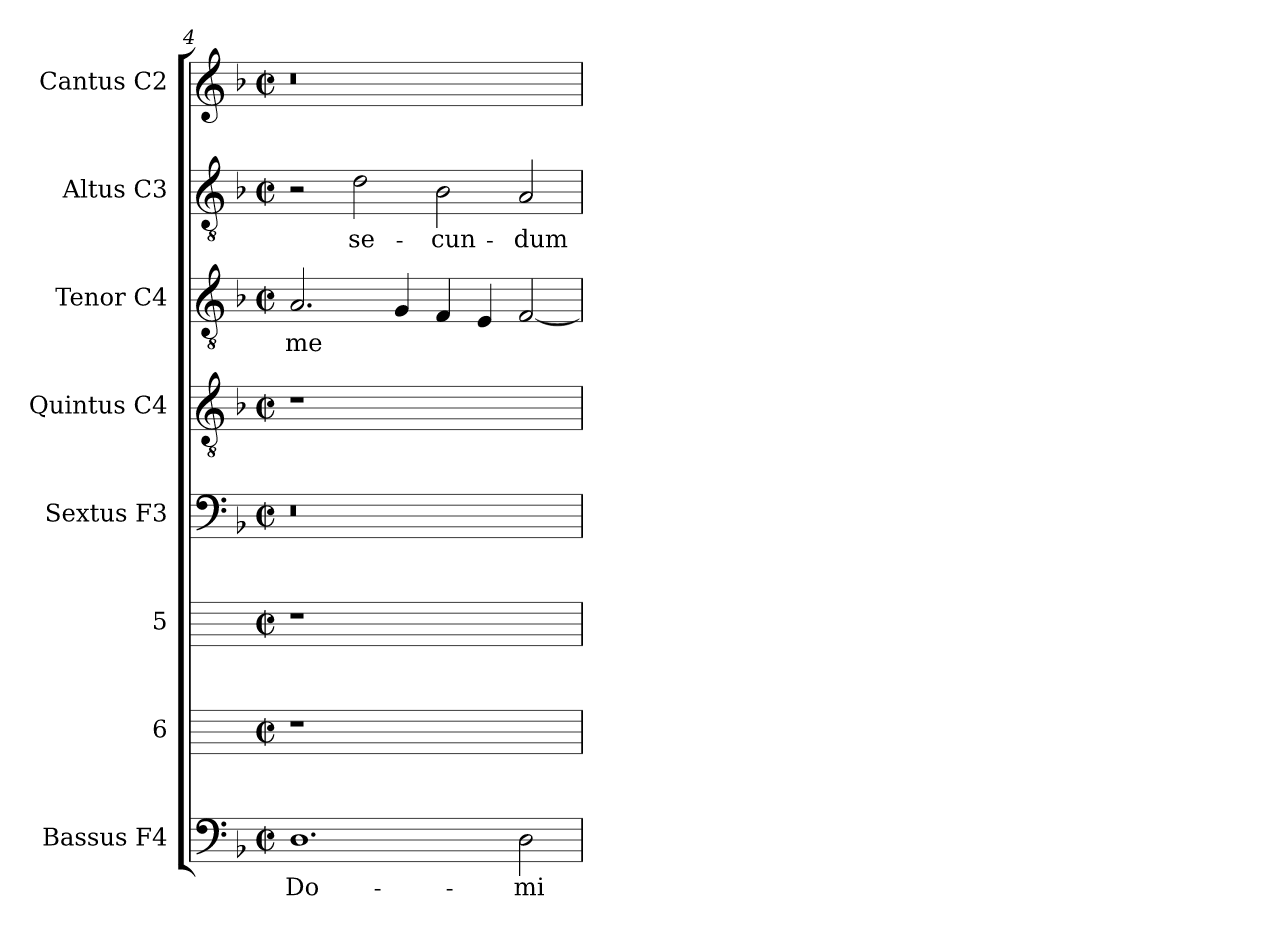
**kern	**text	**kern	**kern	**kern	**kern	**kern	**text	**kern	**text	**kern
*part8	*part8	*part7	*part6	*part5	*part4	*part3	*part3	*part2	*part2	*part1
*staff8	*staff8	*staff7	*staff6	*staff5	*staff4	*staff3	*staff3	*staff2	*staff2	*staff1
*I"Bassus  F4	*	*I"6	*I"5	*I"Sextus  F3	*I"Quintus  C4	*I"Tenor  C4	*	*I"Altus  C3	*	*I"Cantus  C2
*I'B	*	*	*	*	*	*I'T	*	*I'A	*	*I'C
*clefF4	*	*	*	*clefF4	*clefGv2	*clefGv2	*	*clefGv2	*	*clefG2
*k[b-]	*	*k[]	*k[]	*k[b-]	*k[b-]	*k[b-]	*	*k[b-]	*	*k[b-]
*F:	*	*C:	*C:	*F:	*F:	*F:	*	*F:	*	*F:
*M2/2	*	*M2/2	*M2/2	*M2/2	*M2/2	*M2/2	*	*M2/2	*	*M2/2
*met(c|)	*	*met(c|)	*met(c|)	*met(c|)	*met(c|)	*met(c|)	*	*met(c|)	*	*met(c|)
=4	=4	=4	=4	=4	=4	=4	=4	=4	=4	=4
!	!LO:LY:b:cj	!	!	!	!	!	!LO:LY:b:cj	!	!	!
1.D	Do-	1r	1r	0r	1r	2.A/	me-	2r	.	0r
!	!	!	!	!	!	!	!	!	!LO:LY:b:cj	!
.	.	.	.	.	.	.	.	2d\	se-	.
!	!	!	!	!	!	!	!LO:LY:b:cj	!	!	!
.	.	.	.	.	.	4G/	--	.	.	.
!	!	!	!	!	!	!	!LO:LY:b:cj	!	!LO:LY:b:cj	!
.	.	1ryy	1ryy	.	1ryy	4F/	--	2B-\	-cun-	.
!	!	!	!	!	!	!	!LO:LY:b:cj	!	!	!
.	.	.	.	.	.	4E/	--	.	.	.
!	!LO:LY:b:cj	!	!	!	!	!	!LO:LY:b:cj	!	!LO:LY:b:cj	!
2D\	-mi-	.	.	.	.	[<2F/	--	2A/	-dum	.
=	=	=	=	=	=	=	=	=	=	=
*-	*-	*-	*-	*-	*-	*-	*-	*-	*-	*-
